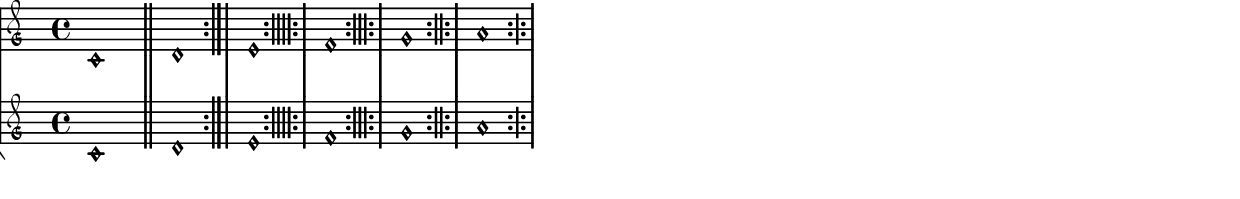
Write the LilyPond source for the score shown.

%% Generated by lilypond-book
%% Options: [exampleindent=10.16\mm,indent=0\mm,line-width=160\mm,paper-height=845.047\pt,paper-width=597.508\pt,papersize='(cons (* 597.508 pt) (* 845.047 pt))]
\include "lilypond-book-preamble.ly"


% ****************************************************************
% Start cut-&-pastable-section
% ****************************************************************

#(ly:set-option 'eps-box-padding 3.000000)



\paper {
  #(set-paper-size '(cons (* 597.508 pt) (* 845.047 pt)))
  indent = 0\mm
  line-width = 160\mm
  % offset the left padding, also add 1mm as lilypond creates cropped
  % images with a little space on the right
  line-width = #(- line-width (* mm  3.000000) (* mm 1))
}

\layout {
  
}




% ****************************************************************
% ly snippet:
% ****************************************************************
\sourcefilename "/lilypond-2.25.15/input/regression/repeat-petrucci-with-measure-bar-lines.ly"
\sourcefileline 0
\version "2.23.10"

#(ly:set-option 'warning-as-error #t)

\header {
  texidoc = "This test demonstrates an ancient repeat sign in the
Petrucci style, but with measure bar lines enabled.  A single bar line
should follow each repeat sign."
}

\layout {
  \context {
    \PetrucciStaff
    measureBarType = "|"
  }
}

music = \fixed c' {
  c1 |
  \repeat volta 5 d1
  \repeat volta 4 e1
  \repeat volta 3 f1
  \repeat volta 2 g1
  \repeat volta 1 a1
}

\new StaffGroup <<
  \new PetrucciStaff \music
  \new PetrucciStaff \music
>>



% ****************************************************************
% end ly snippet
% ****************************************************************
